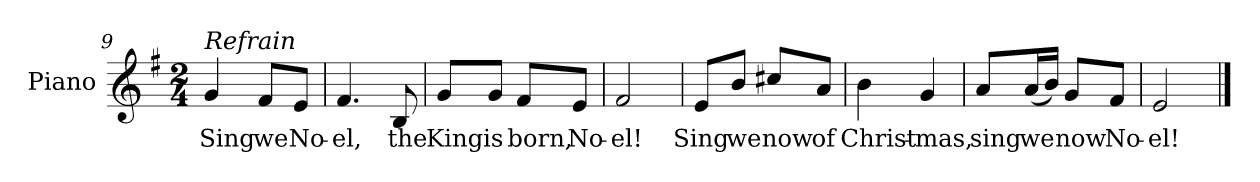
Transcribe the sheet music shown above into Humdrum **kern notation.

**kern	**text
*part1	*part1
*staff1	*staff1
*I"Piano	*
*I'Pno.	*
!!LO:LB:g=z
*clefG2	*
*k[f#]	*
*G:	*
*M2/4	*
=9	=9
!LO:TX:a:i:t=Refrain	!
!	!LO:LY:b:color=#000000
4gi/	Sing
!	!LO:LY:b:color=#000000
8f#i/L	we
!	!LO:LY:b:color=#000000
8ei/J	No-
=10	=10
!	!LO:LY:b:color=#000000
4.f#i/	-el,
!	!LO:LY:b:color=#000000
8Bi/	the
=11	=11
!	!LO:LY:b:color=#000000
8gi/L	King
!	!LO:LY:b:color=#000000
8gi/J	is
!	!LO:LY:b:color=#000000
8f#i/L	born,
!	!LO:LY:b:color=#000000
8ei/J	No-
=12	=12
!	!LO:LY:b:color=#000000
2f#i/	-el!
!!LO:LB:g=z
=13	=13
!	!LO:LY:b:color=#000000
8ei/L	Sing
!	!LO:LY:b:color=#000000
8bi/J	we
!	!LO:LY:b:color=#000000
8cc#Xi/L	now
!	!LO:LY:b:color=#000000
8ai/J	of
=14	=14
!	!LO:LY:b:color=#000000
4bi\	Christ-
!	!LO:LY:b:color=#000000
4gi/	-mas,
=15	=15
!	!LO:LY:b:color=#000000
8ai/L	sing
!	!LO:LY:b:color=#000000
(16ai/L	we
16bi/JJ)	.
!	!LO:LY:b:color=#000000
8gi/L	now
!	!LO:LY:b:color=#000000
8f#i/J	No-
=16	=16
!	!LO:LY:b:color=#000000
2ei/	-el!
==	==
*-	*-
